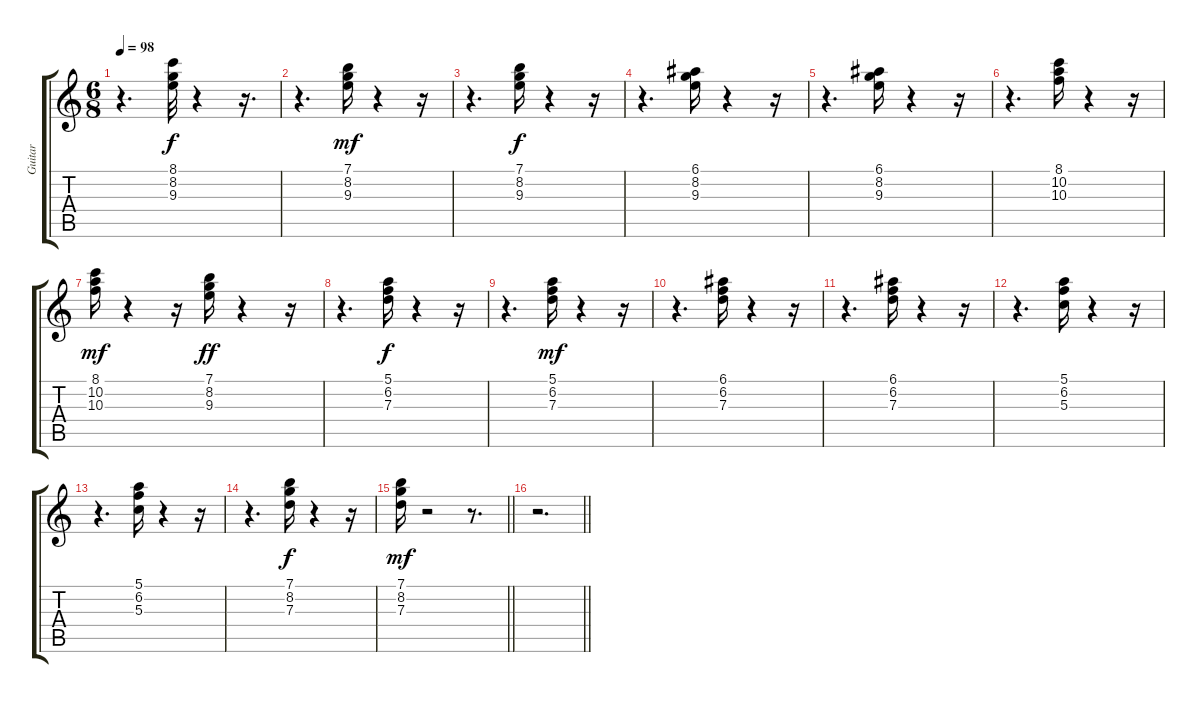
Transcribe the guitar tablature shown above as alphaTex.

\track ("Guitar" "Guitar") {instrument electricguitarclean}
\staff {score tabs}
\tuning (E4 B3 G3 D3 A2 E2) {hide}
\ts (6 8)
\tempo 98
\clef g2
\ks c
r.4{d dy mf} (8.1 8.2 9.3).32{dy f} r.4 r.16{d} |
r.4{d} (7.1 8.2 9.3).16{dy mf} r.4 r.16 |
r.4{d} (7.1 8.2 9.3).16{dy f} r.4 r.16 |
r.4{d} (6.1 8.2 9.3).16 r.4 r.16 |
r.4{d} (6.1 8.2 9.3).16 r.4 r.16 |
r.4{d} (8.1 10.2 10.3).16 r.4 r.16 |
(8.1 10.2 10.3).16{dy mf} r.4 r.16 (7.1 8.2 9.3).16{dy ff} r.4 r.16 |
r.4{d} (5.1 6.2 7.3).16{dy f} r.4 r.16 |
r.4{d} (5.1 6.2 7.3).16{dy mf} r.4 r.16 |
r.4{d} (6.1 6.2 7.3).16 r.4 r.16 |
r.4{d} (6.1 6.2 7.3).16 r.4 r.16 |
r.4{d} (5.1 6.2 5.3).16 r.4 r.16 |
r.4{d} (5.1 6.2 5.3).16 r.4 r.16 |
r.4{d} (7.1 8.2 7.3).16{dy f} r.4 r.16 |
\barLineRight lightlight
(7.1 8.2 7.3).16{dy mf} r.2 r.8{d} |
\barLineRight lightlight
r.2{d}
